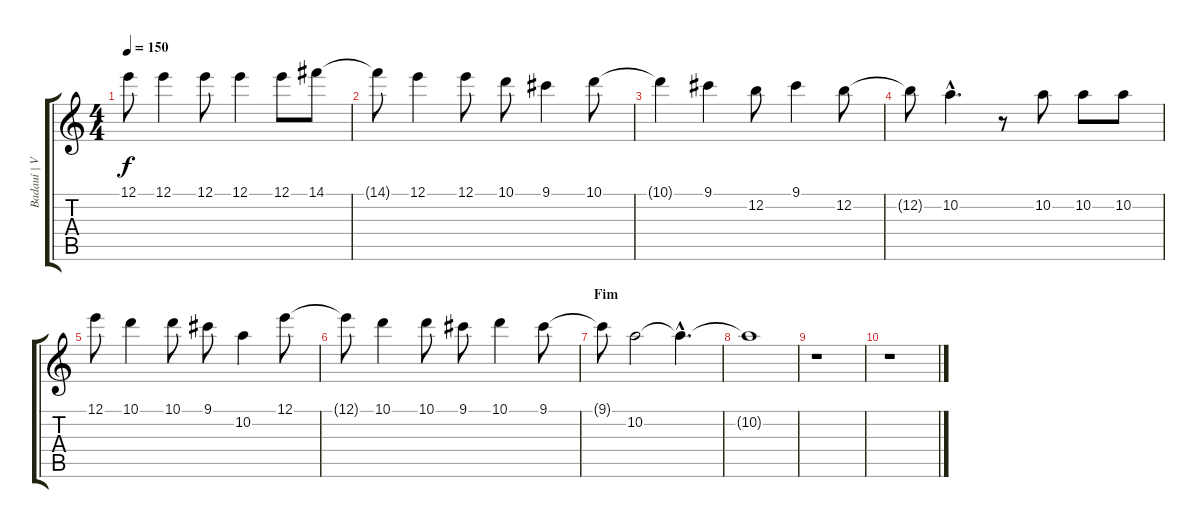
\track ("Badauí | Vocal" "Badauí | V") {instrument overdrivenguitar}
\staff {score tabs}
\tuning (E4 B3 G3 D3 A2 E2) {hide}
\ts (4 4)
\tempo 150
\clef g2
\ks c
12.1.8{dy f} 12.1.4 12.1.8 12.1.4 12.1.8 14.1.8 |
14.1{t}.8 12.1.4 12.1.8 10.1.8 9.1.4 10.1.8 |
10.1{t}.4 9.1.4 12.2.8 9.1.4 12.2.8 |
12.2{t}.8 10.2{hac}.4{d} r.8 10.2.8 10.2.8 10.2.8 |
12.1.8 10.1.4 10.1.8 9.1.8 10.2.4 12.1.8 |
12.1{t}.8 10.1.4 10.1.8 9.1.8 10.1.4 9.1.8 |
\section ("" "Fim")
9.1{t}.8 10.2.2 10.2{hac t}.4{d} |
10.2{t}.1 |
r.1 |
r.1
